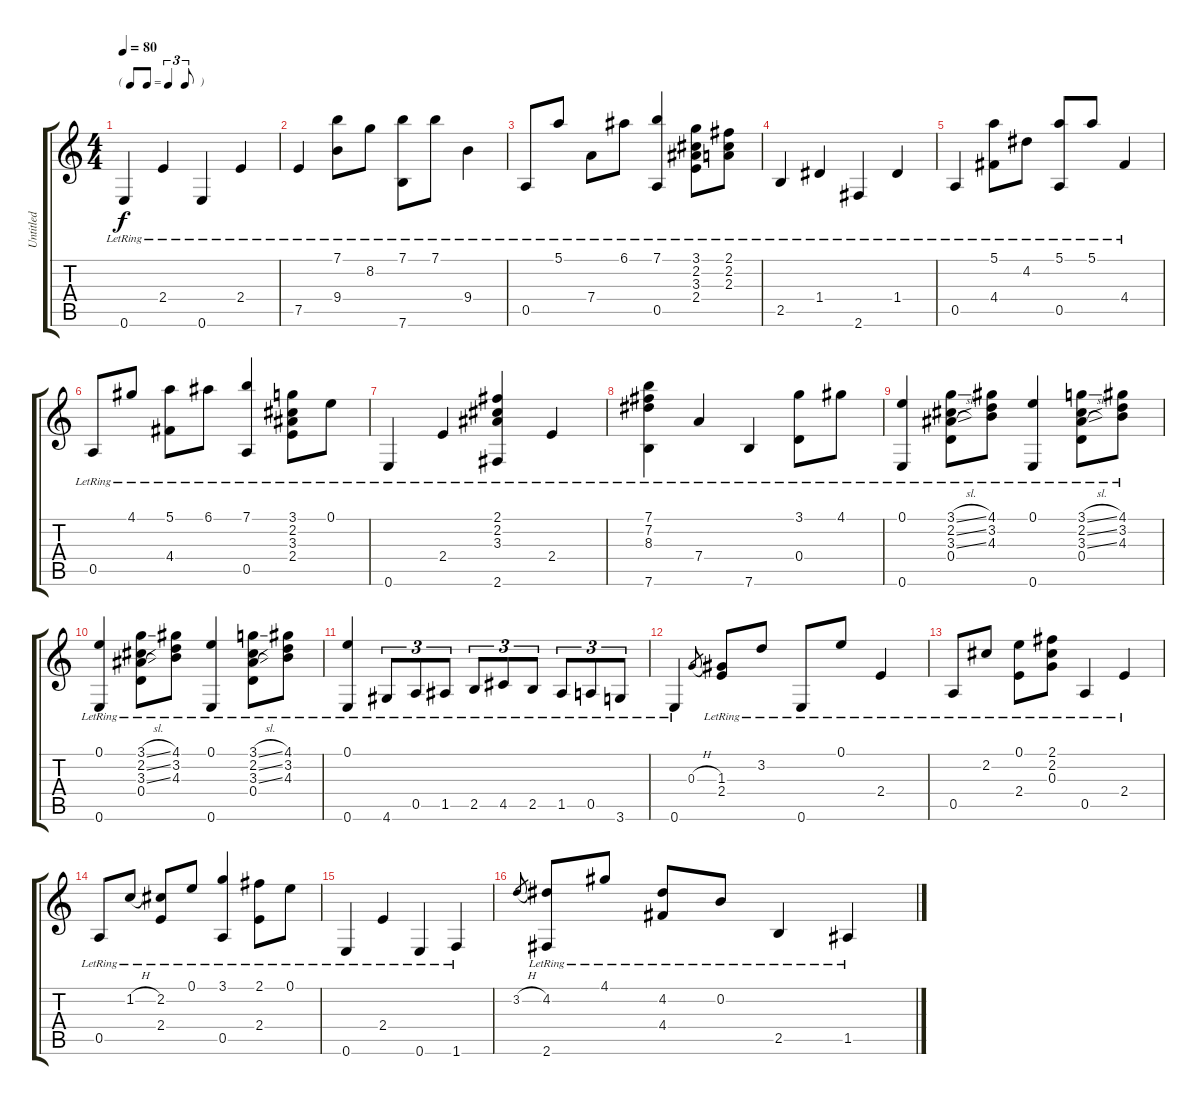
\track ("Untitled" "Untitled") {instrument acousticguitarsteel}
\staff {score tabs}
\tuning (E4 B3 G3 D3 A2 E2) {hide}
\ts (4 4)
\tf triplet8th
\tempo 80
\clef g2
\ks c
0.6{lr}.4{dy f} 2.4{lr}.4 0.6{lr}.4 2.4{lr}.4 |
7.5{lr}.4 (7.1{lr} 9.4{lr}).8 8.2{lr}.8 (7.1{lr} 7.6{lr}).8 7.1{lr}.8 9.4{lr}.4 |
0.5{lr}.8 5.1{lr}.8 7.4{lr}.8 6.1{lr}.8 (7.1{lr} 0.5{lr}).4 (3.1{lr} 2.2{lr} 3.3{lr} 2.4{lr}).8 (2.1{lr} 2.2{lr} 2.3{lr}).8 |
2.5{lr}.4 1.4{lr}.4 2.6{lr}.4 1.4{lr}.4 |
0.5{lr}.4 (5.1{lr} 4.4{lr}).8 4.2{lr}.8 (5.1{lr} 0.5{lr}).8 5.1{lr}.8 4.4{lr}.4 |
0.5{lr}.8 4.1{lr}.8 (5.1{lr} 4.4{lr}).8 6.1{lr}.8 (7.1{lr} 0.5{lr}).4 (3.1{lr} 2.2{lr} 3.3{lr} 2.4{lr}).8 0.1{lr}.8 |
0.6{lr}.4 2.4{lr}.4 (2.1{lr} 2.2{lr} 3.3{lr} 2.6{lr}).4 2.4{lr}.4 |
(7.1{lr} 7.2{lr} 8.3{lr} 7.6{lr}).4 7.4{lr}.4 7.6{lr}.4 (3.1{lr} 0.4{lr}).8 4.1{lr}.8 |
(0.1{lr} 0.6{lr}).4 (3.1{sl lr} 2.2{sl lr} 3.3{sl lr} 0.4{lr}).8 (4.1{lr} 3.2{lr} 4.3{lr}).8 (0.1{lr} 0.6{lr}).4 (3.1{sl lr} 2.2{sl lr} 3.3{sl lr} 0.4{lr}).8 (4.1{lr} 3.2{lr} 4.3{lr}).8 |
(0.1{lr} 0.6{lr}).4 (3.1{sl lr} 2.2{sl lr} 3.3{sl lr} 0.4{lr}).8 (4.1{lr} 3.2{lr} 4.3{lr}).8 (0.1{lr} 0.6{lr}).4 (3.1{sl lr} 2.2{sl lr} 3.3{sl lr} 0.4{lr}).8 (4.1{lr} 3.2{lr} 4.3{lr}).8 |
(0.1{lr} 0.6{lr}).4 4.6{lr}.8{tu (3 2)} 0.5{lr}.8{tu (3 2)} 1.5{lr}.8{tu (3 2)} 2.5{lr}.8{tu (3 2)} 4.5{lr}.8{tu (3 2)} 2.5{lr}.8{tu (3 2)} 1.5{lr}.8{tu (3 2)} 0.5{lr}.8{tu (3 2)} 3.6{lr}.8{tu (3 2)} |
0.6{lr}.4 0.3{h}.8{gr} (1.3{lr} 2.4{lr}).8 3.2{lr}.8 0.6{lr}.8 0.1{lr}.8 2.4{lr}.4 |
0.5{lr}.8 2.2{lr}.8 (0.1{lr} 2.4{lr}).8 (2.1{lr} 2.2{lr} 0.3{lr}).8 0.5{lr}.4 2.4{lr}.4 |
0.5{lr}.8 1.2{h lr}.8 (2.2{lr} 2.4{lr}).8 0.1{lr}.8 (3.1{lr} 0.5{lr}).4 (2.1{lr} 2.4{lr}).8 0.1{lr}.8 |
0.6{lr}.4 2.4{lr}.4 0.6{lr}.4 1.6{lr}.4 |
3.2{h}.8{gr} (4.2{lr} 2.6{lr}).8 4.1{lr}.8 (4.2{lr} 4.4{lr}).8 0.2{lr}.8 2.5{lr}.4 1.5{lr}.4
